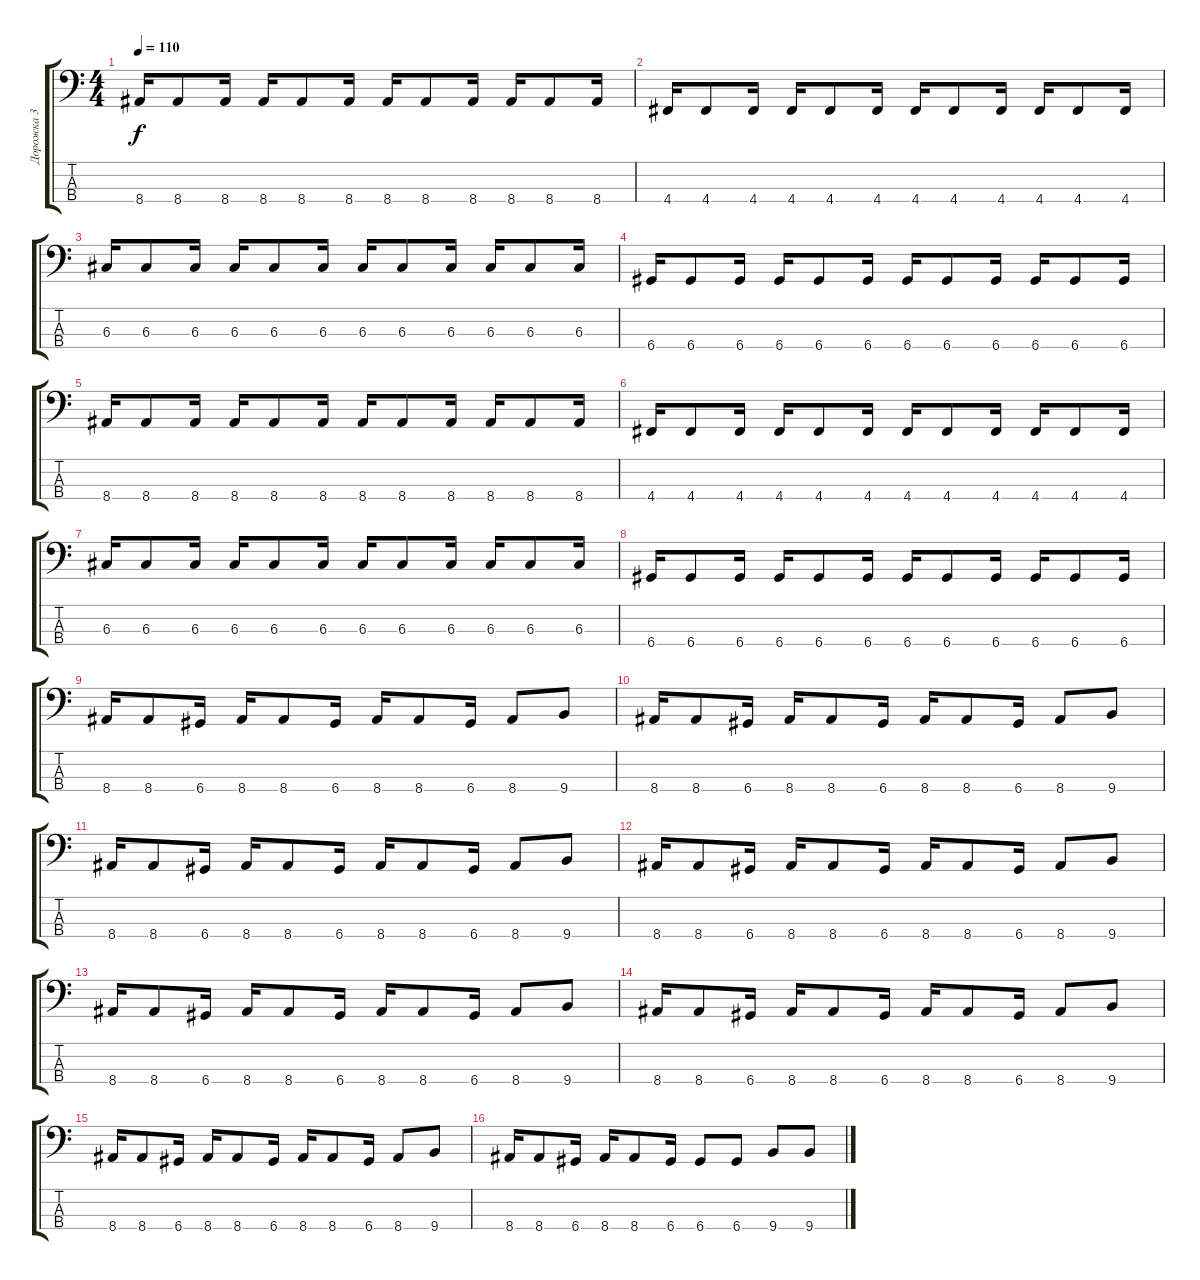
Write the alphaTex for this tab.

\track ("Дорожка 3" "Дорожка 3") {instrument electricbassfinger}
\staff {score tabs}
\tuning (F2 C2 G1 D1) {hide}
\ts (4 4)
\tempo 110
\clef f4
\ks c
8.4.16{dy f} 8.4.8 8.4.16 8.4.16 8.4.8 8.4.16 8.4.16 8.4.8 8.4.16 8.4.16 8.4.8 8.4.16 |
4.4.16 4.4.8 4.4.16 4.4.16 4.4.8 4.4.16 4.4.16 4.4.8 4.4.16 4.4.16 4.4.8 4.4.16 |
6.3.16 6.3.8 6.3.16 6.3.16 6.3.8 6.3.16 6.3.16 6.3.8 6.3.16 6.3.16 6.3.8 6.3.16 |
6.4.16 6.4.8 6.4.16 6.4.16 6.4.8 6.4.16 6.4.16 6.4.8 6.4.16 6.4.16 6.4.8 6.4.16 |
8.4.16 8.4.8 8.4.16 8.4.16 8.4.8 8.4.16 8.4.16 8.4.8 8.4.16 8.4.16 8.4.8 8.4.16 |
4.4.16 4.4.8 4.4.16 4.4.16 4.4.8 4.4.16 4.4.16 4.4.8 4.4.16 4.4.16 4.4.8 4.4.16 |
6.3.16 6.3.8 6.3.16 6.3.16 6.3.8 6.3.16 6.3.16 6.3.8 6.3.16 6.3.16 6.3.8 6.3.16 |
6.4.16 6.4.8 6.4.16 6.4.16 6.4.8 6.4.16 6.4.16 6.4.8 6.4.16 6.4.16 6.4.8 6.4.16 |
8.4.16 8.4.8 6.4.16 8.4.16 8.4.8 6.4.16 8.4.16 8.4.8 6.4.16 8.4.8 9.4.8 |
8.4.16 8.4.8 6.4.16 8.4.16 8.4.8 6.4.16 8.4.16 8.4.8 6.4.16 8.4.8 9.4.8 |
8.4.16 8.4.8 6.4.16 8.4.16 8.4.8 6.4.16 8.4.16 8.4.8 6.4.16 8.4.8 9.4.8 |
8.4.16 8.4.8 6.4.16 8.4.16 8.4.8 6.4.16 8.4.16 8.4.8 6.4.16 8.4.8 9.4.8 |
8.4.16 8.4.8 6.4.16 8.4.16 8.4.8 6.4.16 8.4.16 8.4.8 6.4.16 8.4.8 9.4.8 |
8.4.16 8.4.8 6.4.16 8.4.16 8.4.8 6.4.16 8.4.16 8.4.8 6.4.16 8.4.8 9.4.8 |
8.4.16 8.4.8 6.4.16 8.4.16 8.4.8 6.4.16 8.4.16 8.4.8 6.4.16 8.4.8 9.4.8 |
8.4.16 8.4.8 6.4.16 8.4.16 8.4.8 6.4.16 6.4.8 6.4.8 9.4.8 9.4.8
